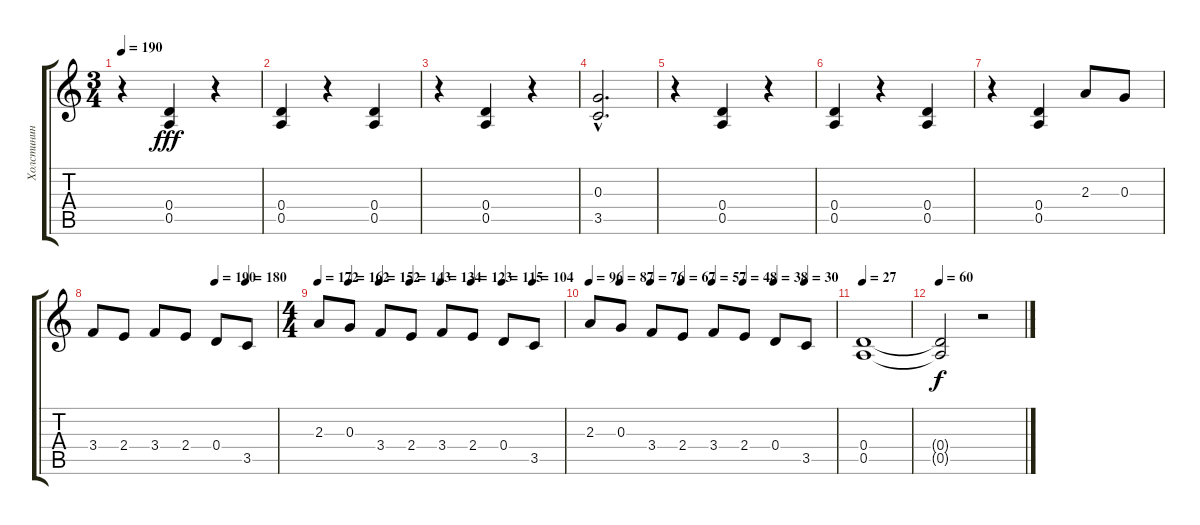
\track ("Холстинин" "Холстинин") {instrument distortionguitar}
\staff {score tabs}
\tuning (E4 B3 G3 D3 A2 E2) {hide}
\ts (3 4)
\tempo 190
\clef g2
\ks c
r.4{dy fff} (0.4 0.5).4 r.4 |
(0.4 0.5).4 r.4 (0.4 0.5).4 |
r.4 (0.4 0.5).4 r.4 |
(0.3{hac} 3.5{hac}).2{d} |
r.4 (0.4 0.5).4 r.4 |
(0.4 0.5).4 r.4 (0.4 0.5).4 |
r.4 (0.4 0.5).4 2.3.8 0.3.8 |
\tempo (190 0.6666666666666666)
\tempo (180 0.8333333333333334)
3.4.8 2.4.8 3.4.8 2.4.8 0.4.8 3.5.8 |
\ts (4 4)
\tempo 172
\tempo (162 0.125)
\tempo (152 0.25)
\tempo (143 0.375)
\tempo (134 0.5)
\tempo (123 0.625)
\tempo (115 0.75)
\tempo (104 0.875)
2.3.8 0.3.8 3.4.8 2.4.8 3.4.8 2.4.8 0.4.8 3.5.8 |
\tempo 96
\tempo (87 0.125)
\tempo (76 0.25)
\tempo (67 0.375)
\tempo (57 0.5)
\tempo (48 0.625)
\tempo (38 0.75)
\tempo (30 0.875)
2.3.8 0.3.8 3.4.8 2.4.8 3.4.8 2.4.8 0.4.8 3.5.8 |
\tempo 27
(0.4 0.5).1 |
\tempo 60
(0.4{t} 0.5{t}).2{dy f} r.2
